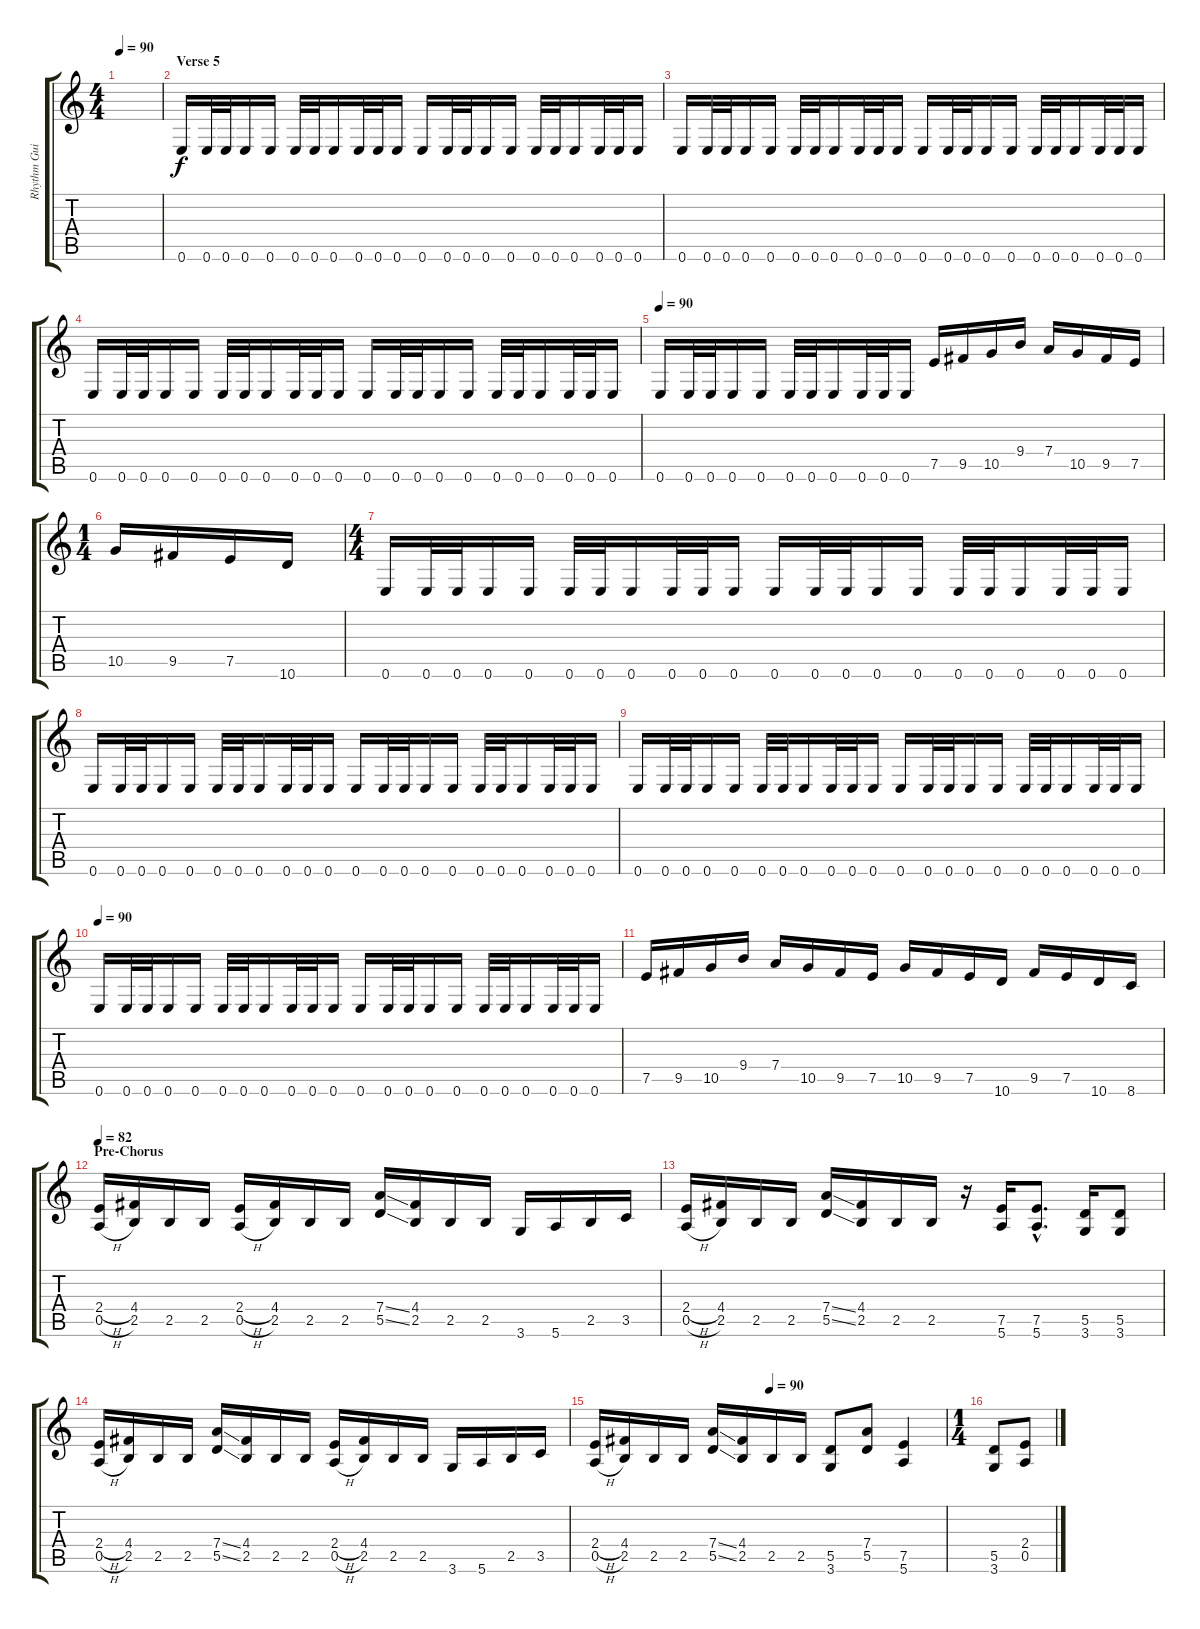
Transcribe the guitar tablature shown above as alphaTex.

\track ("Rhythm Guitar" "Rhythm Gui") {instrument distortionguitar}
\staff {score tabs}
\tuning (E4 B3 G3 D3 A2 E2) {hide}
\ts (4 4)
\tempo 90
\clef g2
\ks c
|
\section ("" "Verse 5")
0.6.16 0.6.32 0.6.32 0.6.16 0.6.16 0.6.32 0.6.32 0.6.16 0.6.32 0.6.32 0.6.16 0.6.16 0.6.32 0.6.32 0.6.16 0.6.16 0.6.32 0.6.32 0.6.16 0.6.32 0.6.32 0.6.16 |
0.6.16 0.6.32 0.6.32 0.6.16 0.6.16 0.6.32 0.6.32 0.6.16 0.6.32 0.6.32 0.6.16 0.6.16 0.6.32 0.6.32 0.6.16 0.6.16 0.6.32 0.6.32 0.6.16 0.6.32 0.6.32 0.6.16 |
0.6.16 0.6.32 0.6.32 0.6.16 0.6.16 0.6.32 0.6.32 0.6.16 0.6.32 0.6.32 0.6.16 0.6.16 0.6.32 0.6.32 0.6.16 0.6.16 0.6.32 0.6.32 0.6.16 0.6.32 0.6.32 0.6.16 |
\tempo 90
0.6.16 0.6.32 0.6.32 0.6.16 0.6.16 0.6.32 0.6.32 0.6.16 0.6.32 0.6.32 0.6.16 7.5.16 9.5.16 10.5.16 9.4.16 7.4.16 10.5.16 9.5.16 7.5.16 |
\ts (1 4)
10.5.16 9.5.16 7.5.16 10.6.16 |
\ts (4 4)
0.6.16 0.6.32 0.6.32 0.6.16 0.6.16 0.6.32 0.6.32 0.6.16 0.6.32 0.6.32 0.6.16 0.6.16 0.6.32 0.6.32 0.6.16 0.6.16 0.6.32 0.6.32 0.6.16 0.6.32 0.6.32 0.6.16 |
0.6.16 0.6.32 0.6.32 0.6.16 0.6.16 0.6.32 0.6.32 0.6.16 0.6.32 0.6.32 0.6.16 0.6.16 0.6.32 0.6.32 0.6.16 0.6.16 0.6.32 0.6.32 0.6.16 0.6.32 0.6.32 0.6.16 |
0.6.16 0.6.32 0.6.32 0.6.16 0.6.16 0.6.32 0.6.32 0.6.16 0.6.32 0.6.32 0.6.16 0.6.16 0.6.32 0.6.32 0.6.16 0.6.16 0.6.32 0.6.32 0.6.16 0.6.32 0.6.32 0.6.16 |
\tempo 90
0.6.16 0.6.32 0.6.32 0.6.16 0.6.16 0.6.32 0.6.32 0.6.16 0.6.32 0.6.32 0.6.16 0.6.16 0.6.32 0.6.32 0.6.16 0.6.16 0.6.32 0.6.32 0.6.16 0.6.32 0.6.32 0.6.16 |
7.5.16 9.5.16 10.5.16 9.4.16 7.4.16 10.5.16 9.5.16 7.5.16 10.5.16 9.5.16 7.5.16 10.6.16 9.5.16 7.5.16 10.6.16 8.6.16 |
\section ("" "Pre-Chorus")
\tempo 82
(2.4{h} 0.5{h}).16 (4.4 2.5).16 2.5.16 2.5.16 (2.4{h} 0.5{h}).16 (4.4 2.5).16 2.5.16 2.5.16 (7.4{ss} 5.5{ss}).16 (4.4 2.5).16 2.5.16 2.5.16 3.6.16 5.6.16 2.5.16 3.5.16 |
(2.4{h} 0.5{h}).16 (4.4 2.5).16 2.5.16 2.5.16 (7.4{ss} 5.5{ss}).16 (4.4 2.5).16 2.5.16 2.5.16 r.16 (7.5 5.6).16 (7.5{hac} 5.6{hac}).8{d} (5.5 3.6).16 (5.5 3.6).8 |
(2.4{h} 0.5{h}).16 (4.4 2.5).16 2.5.16 2.5.16 (7.4{ss} 5.5{ss}).16 (4.4 2.5).16 2.5.16 2.5.16 (2.4{h} 0.5{h}).16 (4.4 2.5).16 2.5.16 2.5.16 3.6.16 5.6.16 2.5.16 3.5.16 |
\tempo (90 0.5)
(2.4{h} 0.5{h}).16 (4.4 2.5).16 2.5.16 2.5.16 (7.4{ss} 5.5{ss}).16 (4.4 2.5).16 2.5.16 2.5.16 (5.5 3.6).8 (7.4 5.5).8 (7.5 5.6).4 |
\ts (1 4)
(5.5 3.6).8 (2.4 0.5).8
